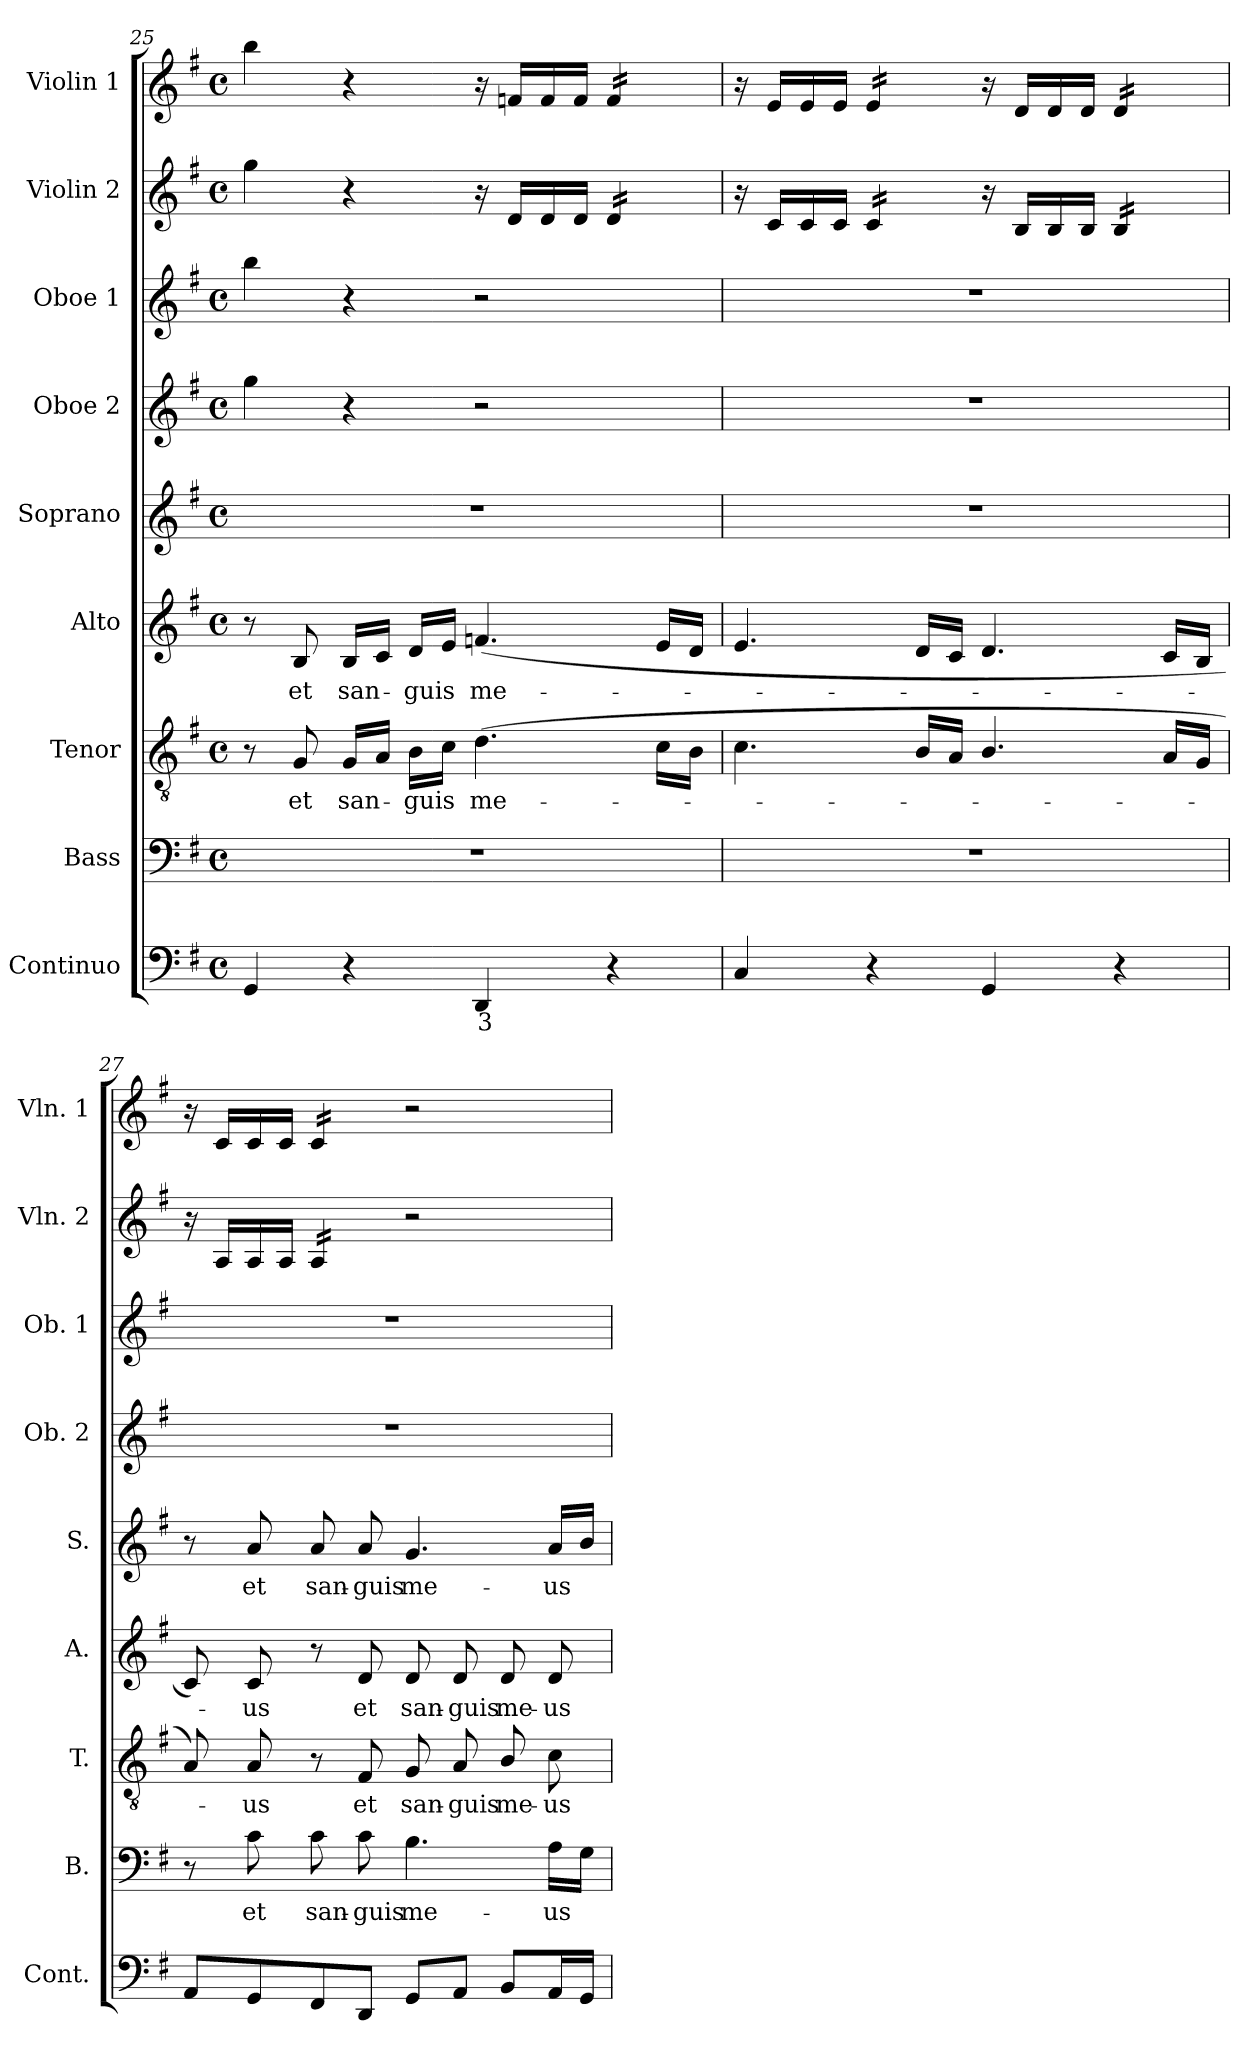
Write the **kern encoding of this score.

**kern	**text	**kern	**text	**kern	**text	**kern	**text	**kern	**text	**kern	**kern	**kern	**kern
*part9	*part9	*part8	*part8	*part7	*part7	*part6	*part6	*part5	*part5	*part4	*part3	*part2	*part1
*staff9	*staff9	*staff8	*staff8	*staff7	*staff7	*staff6	*staff6	*staff5	*staff5	*staff4	*staff3	*staff2	*staff1
*I"Continuo	*	*I"Bass	*	*I"Tenor	*	*I"Alto	*	*I"Soprano	*	*I"Oboe 2	*I"Oboe 1	*I"Violin 2	*I"Violin 1
*I'Cont.	*	*I'B.	*	*I'T.	*	*I'A.	*	*I'S.	*	*I'Ob. 2	*I'Ob. 1	*I'Vln. 2	*I'Vln. 1
*clefF4	*	*clefF4	*	*clefGv2	*	*clefG2	*	*clefG2	*	*clefG2	*clefG2	*clefG2	*clefG2
*	*	*	*	*ITrd7c12	*	*	*	*	*	*	*	*	*
*k[f#]	*	*k[f#]	*	*k[f#]	*	*k[f#]	*	*k[f#]	*	*k[f#]	*k[f#]	*k[f#]	*k[f#]
*G:	*	*G:	*	*G:	*	*G:	*	*G:	*	*G:	*G:	*G:	*G:
*M4/4	*	*M4/4	*	*M4/4	*	*M4/4	*	*M4/4	*	*M4/4	*M4/4	*M4/4	*M4/4
*met(c)	*	*met(c)	*	*met(c)	*	*met(c)	*	*met(c)	*	*met(c)	*met(c)	*met(c)	*met(c)
=25	=25	=25	=25	=25	=25	=25	=25	=25	=25	=25	=25	=25	=25
4GGi/	.	1r	.	8r	.	8r	.	1r	.	4ggi\	4bbi\	4ggi\	4bbi\
!	!	!	!	!	!LO:LY:b:color=#000000	!	!	!	!	!	!	!	!
!	!	!	!	!	!	!	!LO:LY:b:color=#000000	!	!	!	!	!	!
.	.	.	.	8GGi/	et	8Bi/	et	.	.	.	.	.	.
!	!	!	!	!	!LO:LY:b:color=#000000	!	!	!	!	!	!	!	!
!	!	!	!	!	!	!	!LO:LY:b:color=#000000	!	!	!	!	!	!
4r	.	.	.	16GGi/LL	san-	16Bi/LL	san-	.	.	4r	4r	4r	4r
.	.	.	.	16AAi/JJ	.	16ci/JJ	.	.	.	.	.	.	.
!	!	!	!	!	!LO:LY:b:color=#000000	!	!	!	!	!	!	!	!
!	!	!	!	!	!	!	!LO:LY:b:color=#000000	!	!	!	!	!	!
.	.	.	.	16BBi\LL	-guis	16di/LL	-guis	.	.	.	.	.	.
.	.	.	.	16Ci\JJ	.	16ei/JJ	.	.	.	.	.	.	.
!	!LO:LY:b:color=#000000	!	!	!	!	!	!	!	!	!	!	!	!
!	!	!	!	!	!LO:LY:b:color=#000000	!	!	!	!	!	!	!	!
!	!	!	!	!	!	!	!LO:LY:b:color=#000000	!	!	!	!	!	!
4DDi/	3	.	.	(4.Di\	me-	(4.fni/	me-	.	.	2r	2r	16r	16r
.	.	.	.	.	.	.	.	.	.	.	.	16di/LL	16fni/LL
.	.	.	.	.	.	.	.	.	.	.	.	16di/	16fi/
.	.	.	.	.	.	.	.	.	.	.	.	16di/JJ	16fi/JJ
*	*	*	*	*	*	*	*	*	*	*	*	*tremolo	*
*	*	*	*	*	*	*	*	*	*	*	*	*	*tremolo
4r	.	.	.	.	.	.	.	.	.	.	.	16di/LL	16fi/LL
.	.	.	.	.	.	.	.	.	.	.	.	16di/	16fi/
.	.	.	.	16Ci\LL	.	16ei/LL	.	.	.	.	.	16di/	16fi/
.	.	.	.	16BBi\JJ	.	16di/JJ	.	.	.	.	.	16di/JJ	16fi/JJ
*	*	*	*	*	*	*	*	*	*	*	*	*	*Xtremolo
*	*	*	*	*	*	*	*	*	*	*	*	*Xtremolo	*
!!LO:LB:g=z
=26	=26	=26	=26	=26	=26	=26	=26	=26	=26	=26	=26	=26	=26
4Ci/	.	1r	.	4.Ci\	.	4.ei/	.	1r	.	1r	1r	16r	16r
.	.	.	.	.	.	.	.	.	.	.	.	16ci/LL	16ei/LL
.	.	.	.	.	.	.	.	.	.	.	.	16ci/	16ei/
.	.	.	.	.	.	.	.	.	.	.	.	16ci/JJ	16ei/JJ
*	*	*	*	*	*	*	*	*	*	*	*	*tremolo	*
*	*	*	*	*	*	*	*	*	*	*	*	*	*tremolo
4r	.	.	.	.	.	.	.	.	.	.	.	16ci/LL	16ei/LL
.	.	.	.	.	.	.	.	.	.	.	.	16ci/	16ei/
.	.	.	.	16BBi/LL	.	16di/LL	.	.	.	.	.	16ci/	16ei/
.	.	.	.	16AAi/JJ	.	16ci/JJ	.	.	.	.	.	16ci/JJ	16ei/JJ
*	*	*	*	*	*	*	*	*	*	*	*	*	*Xtremolo
*	*	*	*	*	*	*	*	*	*	*	*	*Xtremolo	*
4GGi/	.	.	.	4.BBi/	.	4.di/	.	.	.	.	.	16r	16r
.	.	.	.	.	.	.	.	.	.	.	.	16Bi/LL	16di/LL
.	.	.	.	.	.	.	.	.	.	.	.	16Bi/	16di/
.	.	.	.	.	.	.	.	.	.	.	.	16Bi/JJ	16di/JJ
*	*	*	*	*	*	*	*	*	*	*	*	*tremolo	*
*	*	*	*	*	*	*	*	*	*	*	*	*	*tremolo
4r	.	.	.	.	.	.	.	.	.	.	.	16Bi/LL	16di/LL
.	.	.	.	.	.	.	.	.	.	.	.	16Bi/	16di/
.	.	.	.	16AAi/LL	.	16ci/LL	.	.	.	.	.	16Bi/	16di/
.	.	.	.	16GGi/JJ	.	16Bi/JJ	.	.	.	.	.	16Bi/JJ	16di/JJ
*	*	*	*	*	*	*	*	*	*	*	*	*	*Xtremolo
*	*	*	*	*	*	*	*	*	*	*	*	*Xtremolo	*
=27	=27	=27	=27	=27	=27	=27	=27	=27	=27	=27	=27	=27	=27
8AAi/L	.	8r	.	8AAi/)	.	8ci/)	.	8r	.	1r	1r	16r	16r
.	.	.	.	.	.	.	.	.	.	.	.	16Ai/LL	16ci/LL
!	!	!	!LO:LY:b:color=#000000	!	!	!	!	!	!	!	!	!	!
!	!	!	!	!	!LO:LY:b:color=#000000	!	!	!	!	!	!	!	!
!	!	!	!	!	!	!	!LO:LY:b:color=#000000	!	!	!	!	!	!
!	!	!	!	!	!	!	!	!	!LO:LY:b:color=#000000	!	!	!	!
8GGi/	.	8ci\	et	8AAi/	-us	8ci/	-us	8ai/	et	.	.	16Ai/	16ci/
.	.	.	.	.	.	.	.	.	.	.	.	16Ai/JJ	16ci/JJ
!	!	!	!LO:LY:b:color=#000000	!	!	!	!	!	!	!	!	!	!
!	!	!	!	!	!	!	!	!	!LO:LY:b:color=#000000	!	!	!	!
*	*	*	*	*	*	*	*	*	*	*	*	*tremolo	*
*	*	*	*	*	*	*	*	*	*	*	*	*	*tremolo
8FF#i/	.	8ci\	san-	8r	.	8r	.	8ai/	san-	.	.	16Ai/LL	16ci/LL
.	.	.	.	.	.	.	.	.	.	.	.	16Ai/	16ci/
!	!	!	!LO:LY:b:color=#000000	!	!	!	!	!	!	!	!	!	!
!	!	!	!	!	!LO:LY:b:color=#000000	!	!	!	!	!	!	!	!
!	!	!	!	!	!	!	!LO:LY:b:color=#000000	!	!	!	!	!	!
!	!	!	!	!	!	!	!	!	!LO:LY:b:color=#000000	!	!	!	!
8DDi/J	.	8ci\	-guis	8FF#i/	et	8di/	et	8ai/	-guis	.	.	16Ai/	16ci/
.	.	.	.	.	.	.	.	.	.	.	.	16Ai/JJ	16ci/JJ
*	*	*	*	*	*	*	*	*	*	*	*	*	*Xtremolo
*	*	*	*	*	*	*	*	*	*	*	*	*Xtremolo	*
!	!	!	!LO:LY:b:color=#000000	!	!	!	!	!	!	!	!	!	!
!	!	!	!	!	!LO:LY:b:color=#000000	!	!	!	!	!	!	!	!
!	!	!	!	!	!	!	!LO:LY:b:color=#000000	!	!	!	!	!	!
!	!	!	!	!	!	!	!	!	!LO:LY:b:color=#000000	!	!	!	!
8GGi/L	.	4.Bi\	me-	8GGi/	san-	8di/	san-	4.gi/	me-	.	.	2r	2r
!	!	!	!	!	!LO:LY:b:color=#000000	!	!	!	!	!	!	!	!
!	!	!	!	!	!	!	!LO:LY:b:color=#000000	!	!	!	!	!	!
8AAi/J	.	.	.	8AAi/	-guis	8di/	-guis	.	.	.	.	.	.
!	!	!	!	!	!LO:LY:b:color=#000000	!	!	!	!	!	!	!	!
!	!	!	!	!	!	!	!LO:LY:b:color=#000000	!	!	!	!	!	!
8BBi/L	.	.	.	8BBi/	me-	8di/	me-	.	.	.	.	.	.
!	!	!	!LO:LY:b:color=#000000	!	!	!	!	!	!	!	!	!	!
!	!	!	!	!	!LO:LY:b:color=#000000	!	!	!	!	!	!	!	!
!	!	!	!	!	!	!	!LO:LY:b:color=#000000	!	!	!	!	!	!
!	!	!	!	!	!	!	!	!	!LO:LY:b:color=#000000	!	!	!	!
16AAi/L	.	16Ai\LL	-us	8Ci\	-us	8di/	-us	16ai/LL	-us	.	.	.	.
16GGi/JJ	.	16Gi\JJ	.	.	.	.	.	16bi/JJ	.	.	.	.	.
=	=	=	=	=	=	=	=	=	=	=	=	=	=
*-	*-	*-	*-	*-	*-	*-	*-	*-	*-	*-	*-	*-	*-
